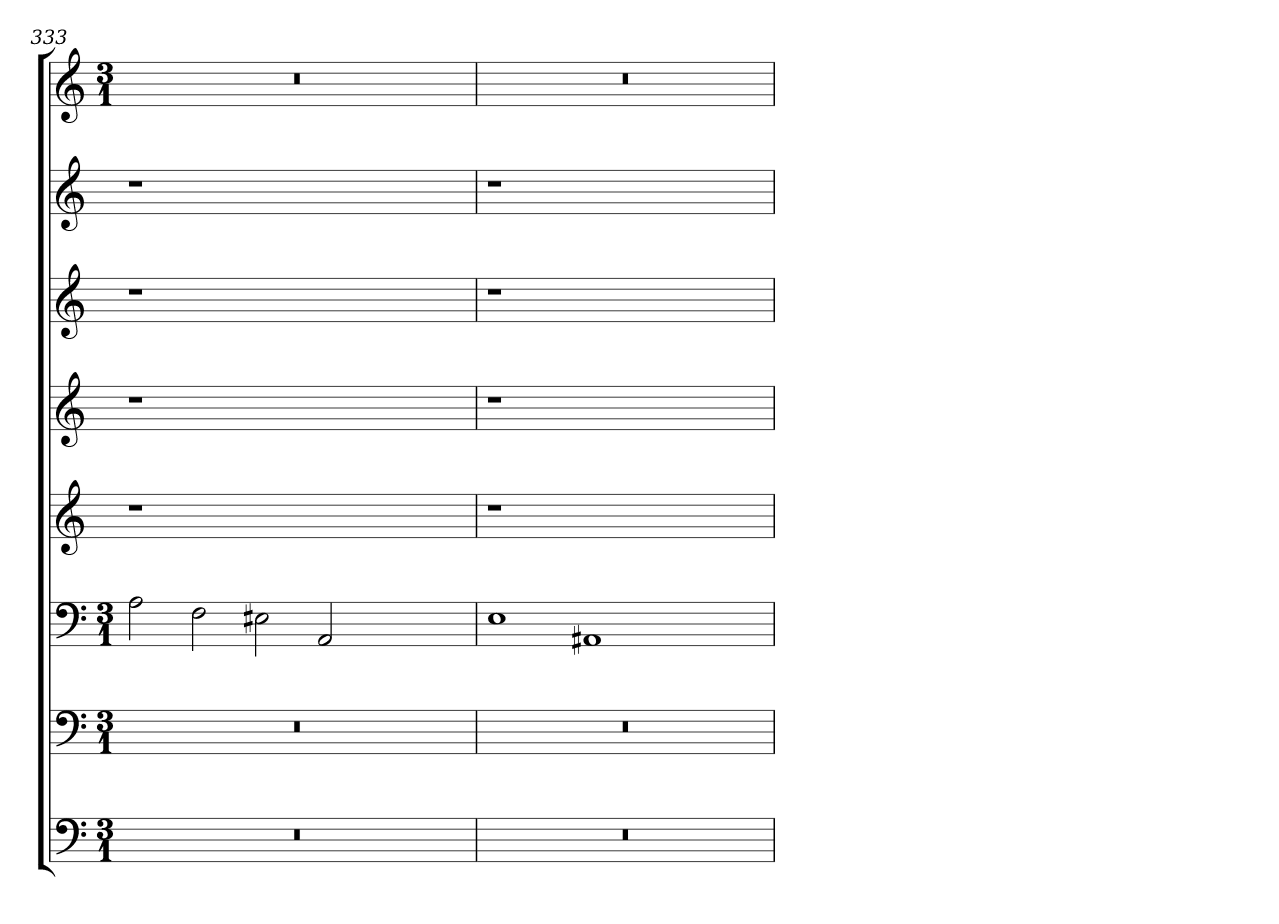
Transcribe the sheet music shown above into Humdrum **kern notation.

**kern	**kern	**kern	**kern	**kern	**kern	**kern	**kern
*part8	*part7	*part6	*part5	*part4	*part3	*part2	*part1
*staff8	*staff7	*staff6	*staff5	*staff4	*staff3	*staff2	*staff1
*clefF4	*clefF4	*clefF4	*clefG2	*clefG2	*clefG2	*clefG2	*clefG2
*k[]	*k[]	*k[]	*k[]	*k[]	*k[]	*k[]	*k[]
*C:	*C:	*C:	*C:	*C:	*C:	*C:	*C:
*M3/1	*M3/1	*M3/1	*	*	*	*	*M3/1
=333	=333	=333	=333	=333	=333	=333	=333
0.r	0.r	2A\	1r	1r	1r	1r	0.r
.	.	2F\	.	.	.	.	.
.	.	2E#>\	0ryy	0ryy	0ryy	0ryy	.
.	.	2AA</	.	.	.	.	.
.	.	1ryy	.	.	.	.	.
=334	=334	=334	=334	=334	=334	=334	=334
0.r	0.r	1E	1r	1r	1r	1r	0.r
.	.	1AA#<	0ryy	0ryy	0ryy	0ryy	.
.	.	1ryy	.	.	.	.	.
=	=	=	=	=	=	=	=
*-	*-	*-	*-	*-	*-	*-	*-
